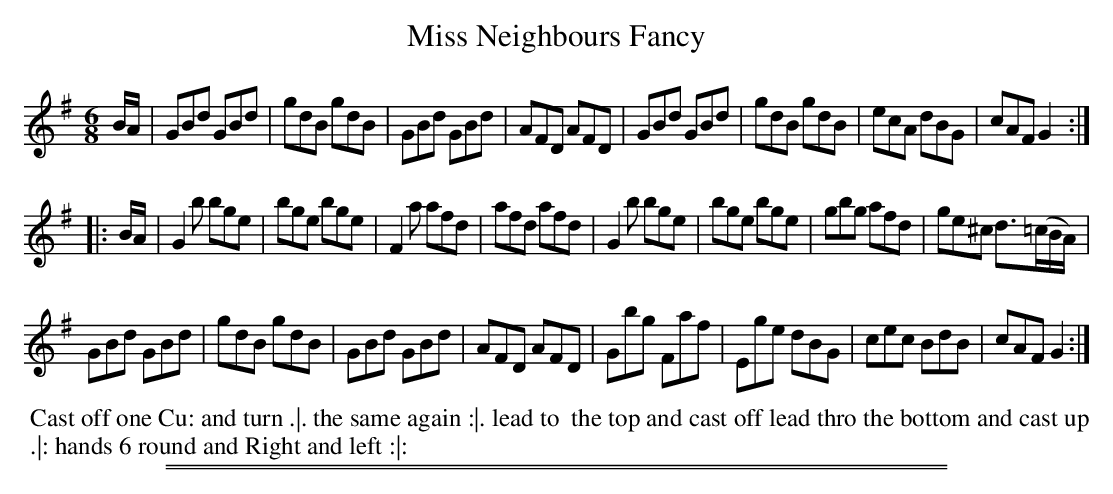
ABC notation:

X:1
T: Miss Neighbours Fancy
M: 6/8
L: 1/8
K: G
B/A/ |\
GBd GBd | gdB gdB | GBd GBd | AFD AFD |\
GBd GBd | gdB gdB | ecA dBG | cAF G2 :|
|: B/A/ |\
G2b bge | bge bge | F2a afd | afd afd |\
G2b bge | bge bge | gbg afd | ge^c d>(=cB/A/) |
GBd GBd | gdB gdB | GBd GBd | AFD AFD |\
Gbg Faf | Ege dBG | cec BdB | cAF G2 :|
